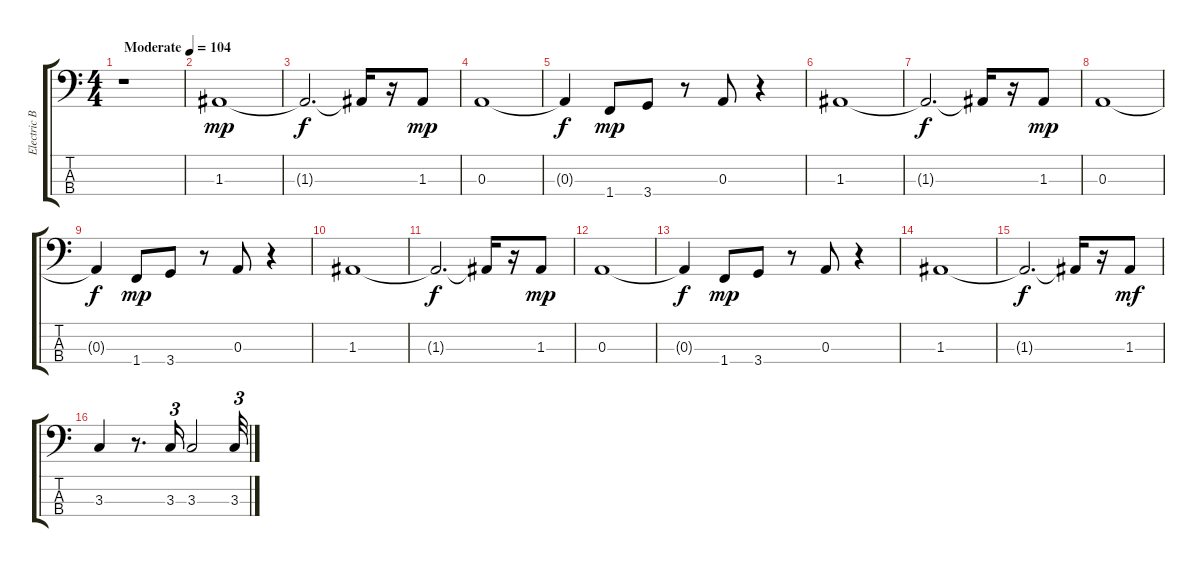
\track ("Electric Bass (finger)" "Electric B") {instrument electricbassfinger}
\staff {score tabs}
\tuning (G2 D2 A1 E1) {hide}
\ts (4 4)
\tempo (104 "Moderate")
\clef f4
\ks c
r.1{dy mp instrument electricbassfinger} |
1.3.1 |
1.3{t}.2{d dy f} 1.3{t}.16 r.16 1.3.8{dy mp} |
0.3.1 |
0.3{t}.4{dy f} 1.4.8{dy mp} 3.4.8 r.8 0.3.8 r.4 |
1.3.1 |
1.3{t}.2{d dy f} 1.3{t}.16 r.16 1.3.8{dy mp} |
0.3.1 |
0.3{t}.4{dy f} 1.4.8{dy mp} 3.4.8 r.8 0.3.8 r.4 |
1.3.1 |
1.3{t}.2{d dy f} 1.3{t}.16 r.16 1.3.8{dy mp} |
0.3.1 |
0.3{t}.4{dy f} 1.4.8{dy mp} 3.4.8 r.8 0.3.8 r.4 |
1.3.1 |
1.3{t}.2{d dy f} 1.3{t}.16 r.16 1.3.8{dy mf} |
3.3.4 r.8{d} 3.3.16{tu (3 2)} 3.3.2 3.3.32{tu (3 2)}
